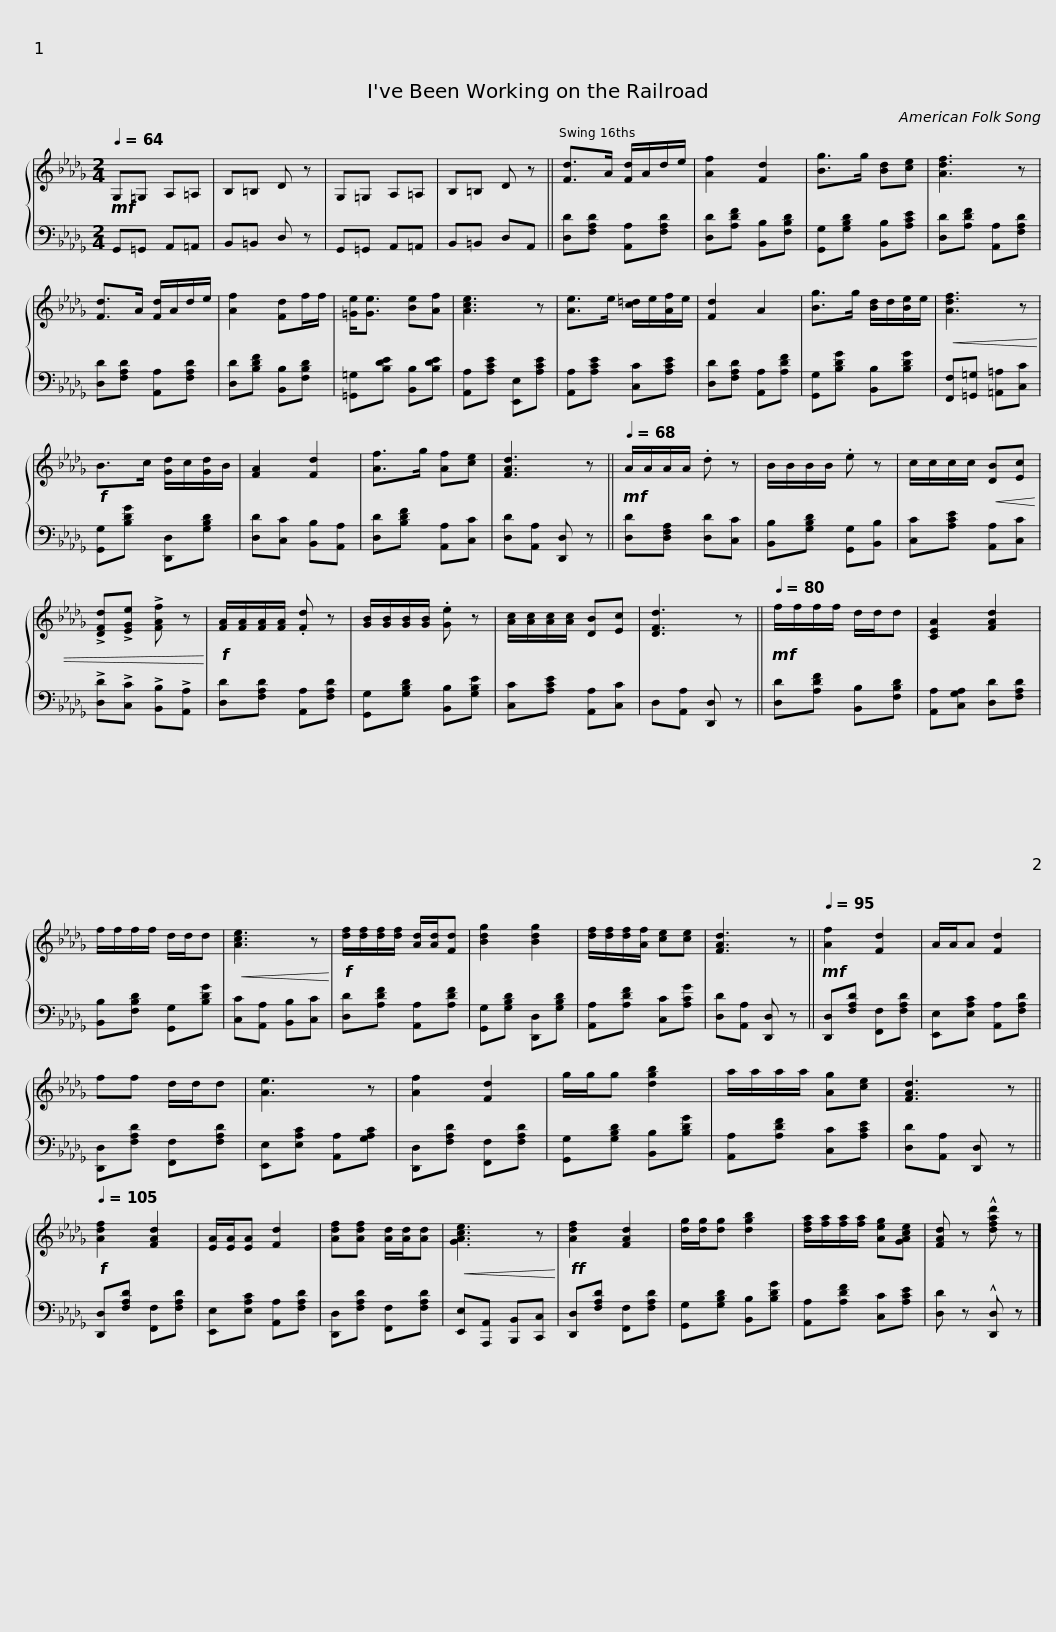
X:1
%%score { 1 | 2 }
L:1/8
Q:1/4=64
M:2/4
I:linebreak $
K:Db
V:1 treble
V:2 bass
V:1
!mf! G,=G, A,=A, | B,=B, D z | G,=G, A,=A, | B,=B, D z ||$ [Fd]>A [Fd]/A/d/e/ | %5
 [Af]2 [Fd]2 | [Bg]>g [Bd][ce] | [Adf]3 z |$ [Fd]>A [Fd]/A/d/e/ | [Af]2 [Fd]f/f/ | %10
 [=Ge]<[Ge] [Be][Af] | [Ace]3 z |$ [Ae]>e [c=d]/e/[Af]/e/ | [Fd]2 A2 | [Bg]>g [Bd]/d/[Be]/e/ | %15
!<(! [Adf]3 z!<)! |$!f! B>c [Gd]/c/[Gd]/B/ | [FA]2 [Fd]2 | [Af]>g [Af][ce] | [FAd]3 z ||$ %20
[Q:1/4=68]!mf! A/A/A/A/ .d z | B/B/B/B/ .e z | c/c/c/c/!<(! [DB][Ec] | !>![DFd]!>![EGe] !>![FAf] z!<)! |$!f! [FA]/[FA]/[FA]/[FA]/ .[Fd] z | %25
 [GB]/[GB]/[GB]/[GB]/ .[Ge] z | [Ac]/[Ac]/[Ac]/[Ac]/ [DB][Ec] | [DFd]3 z ||$[Q:1/4=80]!mf! f/f/f/f/ d/d/d | [CEA]2 [FAd]2 | %30
 f/f/f/f/ d/d/d |!<(! [Ace]3 z!<)! |$!f! [df]/[df]/[df]/[df]/ [Ad]/[Ad]/[Fd] | [Bdg]2 [Bdg]2 | [df]/[df]/[df]/[Af]/ [ce][ce] | %35
 [FAd]3 z ||$[Q:1/4=95]!mf! [Af]2 [Fd]2 | A/A/A [Fd]2 | ff d/d/d | [Ae]3 z |$ %40
 [Af]2 [Fd]2 | g/g/g [dgb]2 | a/a/a/a/ [Ag][ce] | [FAd]3 z ||$[Q:1/4=105]!f! [Adf]2 [FAd]2 | %45
 [EA]/[EA]/[EA] [Fd]2 | [Adf][Adf] [Ad]/[Ad]/[Ad] |!<(! [GAce]3 z!<)! |$!ff! [Adf]2 [FAd]2 | [dg]/[dg]/[dg] [dgb]2 | %50
 [dfa]/[fa]/[fa]/[fa]/ [Aeg][GAce] | [FAd] z !^![dfad'] z |] %52
V:2
 G,,=G,, A,,=A,, | B,,=B,, D, z | G,,=G,, A,,=A,, | B,,=B,, D,A,, ||$ [D,D][F,A,D] [A,,A,][F,A,D] | %5
 [D,D][A,DF] [B,,B,][F,B,D] | [G,,G,][G,B,D] [B,,B,][A,CE] | [D,D][A,DF] [A,,A,][F,A,D] |$ [D,D][F,A,D] [A,,A,][F,A,D] | [D,D][B,DF] [B,,B,][F,B,D] | %10
 [=G,,=G,][B,DE] [B,,B,][B,DE] | [A,,A,][A,CE] [E,,E,][A,CE] |$ [A,,A,][A,CE] [C,C][A,CE] | [D,D][F,A,D] [A,,A,][A,DF] | [G,,G,][B,DG] [B,,B,][B,DG] | %15
 [F,,F,][=G,,=G,] [=A,,=A,][C,C] |$ [G,,G,][B,DG] [D,,D,][G,B,D] | [D,D][C,C] [B,,B,][A,,A,] | [D,D][B,DF] [A,,A,][C,C] | [D,D][A,,A,] [D,,D,] z ||$ %20
 [D,D][D,F,A,] [D,D][C,C] | [B,,B,][G,B,D] [G,,G,][B,,B,] | [C,C][A,CE] [A,,A,][C,C] | !>![D,D]!>![C,C] !>![B,,B,]!>![A,,A,] |$ [D,D][F,A,D] [A,,A,][F,A,D] | %25
 [G,,G,][G,B,D] [B,,B,][G,B,E] | [C,C][A,CE] [A,,A,][C,C] | D,[A,,A,] [D,,D,] z ||$ [D,D][A,DF] [B,,B,][F,B,D] | [A,,A,][C,G,A,] [D,D][F,A,D] | %30
 [B,,B,][F,B,D] [G,,G,][B,DG] | [C,C][A,,A,] [B,,B,][C,C] |$ [D,D][A,DF] [A,,A,][A,DF] | [G,,G,][G,B,D] [D,,D,][G,B,D] | [A,,A,][A,DF] [C,C][A,CG] | %35
 [D,D][A,,A,] [D,,D,] z ||$ [D,,D,][F,A,D] [F,,F,][F,A,D] | [E,,E,][E,A,C] [A,,A,][F,A,D] | [D,,D,][F,A,D] [F,,F,][F,A,D] | [E,,E,][E,A,C] [A,,A,][G,A,C] |$ %40
 [D,,D,][F,A,D] [F,,F,][F,A,D] | [G,,G,][G,B,D] [B,,B,][B,DG] | [A,,A,][A,DF] [C,C][A,CE] | [D,D][A,,A,] [D,,D,] z ||$ [D,,D,][F,A,D] [F,,F,][F,A,D] | %45
 [E,,E,][E,A,C] [A,,A,][F,A,D] | [D,,D,][F,A,D] [F,,F,][F,A,D] | [E,,E,][A,,,A,,] [B,,,B,,][C,,C,] |$ [D,,D,][F,A,D] [F,,F,][F,A,D] | [G,,G,][G,B,D] [B,,B,][B,DG] | %50
 [A,,A,][A,DF] [C,C][A,CE] | [D,D] z !^![D,,D,] z |] %52
